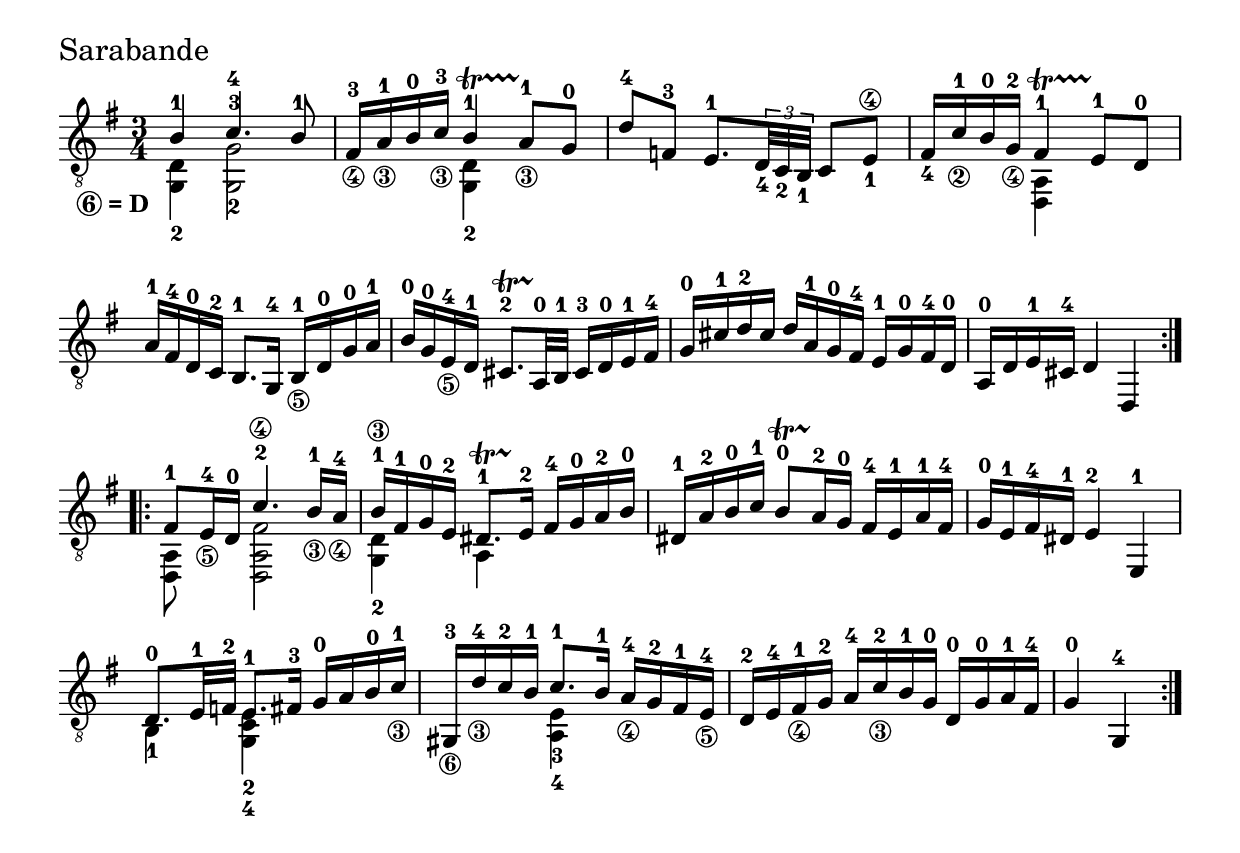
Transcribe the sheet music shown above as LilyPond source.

% This file is part of "Suita G-dur BWV 1007" project
% Copyright on the terms of Creative Commons Legal Code CC0 1.0 Universal license
% Authors: Martyna Danysz (martynadanysz@gmail.com) and Tomasz Bojczuk (seelook@gmail.com)

\version "2.19.80"

\language "deutsch"


\include "global.ly"
\include "paper.ly"

#(set-global-staff-size 21)


%\header {
 % title = \markup  \center-column { \fontsize #3 {"Suita G-dur BWV 1007" } "Sarabande" " "}
  %composer = \markup \center-column { "Johan Sebastian Bach" " " }
%}


\score {
    \header {
    piece = \markup { \fontsize #2 "Sarabande" }
  }

  \new Staff {
    \set Staff.midiInstrument="acoustic guitar (nylon)"
    \override Staff.NoteCollision #'merge-differently-headed = ##t
    \override Staff.NoteCollision #'merge-differently-dotted = ##t
    \override Staff.Stem #'length-fraction = #1.2
    \time 3/4
    \key g \major
    \clef "G_8"
    \relative c {
      
     <<{ \once \override TextScript #'extra-offset = #'(-8 . 5) % wyskakuje ostrzeżenie -> log
    h'4^1 _\SCORDATURE c4.^4 h8^1
      | % 2
      fis16_\4-3 a_\3-1 h^0 c_\3-3 h4^1\startTrillSpan a8_\3-1\stopTrillSpan g-0
      | % 3
      d'^4 [f,^3] e8.^1\tuplet 3/2 {d32_4 c_2 h_1} c8 e_1\4
      | % 4
      fis16_4 c'_\2^1 h^0 g_\4^2 fis4^1\startTrillSpan e8^1\stopTrillSpan d^0
      | % 5
      a'16^1 fis^4 d^0 c^2 h8.^1 g16^4 h_\5^1 d^0 g^0 a^1
      | % 6
      h^0 g^0 e_\5^4 d^1 cis8.^2\startTrillSpan a32^0\stopTrillSpan h^1 cis16^3 d^0 e^1 fis^4
      | % 7
      g^0 cis^1 d^2 cis d a^1 g^0 fis^4 e^1 g^0 fis^4 d^0
      | % 8
      a^0 d e^1 cis^4 d4 d,\bar ":|.:" % 
      fis'8^1 e16_\5^4 d^0 c'4.^\4^2 h16_\3^1 a_\4^4     
      | % 18
      h\3-1 fis^1 g^0 e^2 dis8.^1\startTrillSpan e16^2\stopTrillSpan fis^4 g^0 a^2 h^0
      | % 19
      dis,^1 a'^2 h^0 c^1 h8^0\startTrillSpan a16^2\stopTrillSpan g^0 fis^4 e^1 a^1 fis^4
      | % 20
      g^0 e^1 fis^4 dis^1 e4^2 e,^1
      | % 21
      d'8.^0 e32^1 f^2 e8.^1 fis16^3 g^0 a h^0 c^1_\3
      | % 22
      gis,^3_\6 d''^4_\3 c^2 h^1 c8.^1 h16^1 a^4_\4 g^2 fis^1 e^4_\5
      | % 23
      d16^2 e16^4 fis^1_\4 g^2 a^4 c^2_\3 h^1 g^0
      | % 24
      d^0 g^0 a^1 fis^4 g4^0 g,^4\bar ":|."
      
      |}\\% 33
       
       {<d' g,_2>4 <g,_2g'^3>2
        s4 <g_2 d'>4 s4
        s2.
        s4 <d a'> s4
        s2.
        s2.
        s2.
        s2.
        <a' d,>8 s8 <d, a' fis'>2
        <d' g,_2>4 a4 s4
        s2.
        s2.
        h4_1  <g _4c_2 e>4 s4
        s4 <a_4 e'_3>4
        
        
       }>> \bar ":|."
    }

  }

  \midi {
    \context {
      \Score
      tempoWholesPerMinute = #(ly:make-moment 80 8)
    }
  }
  \layout {
    %ragged-last = ##t
  }

}




